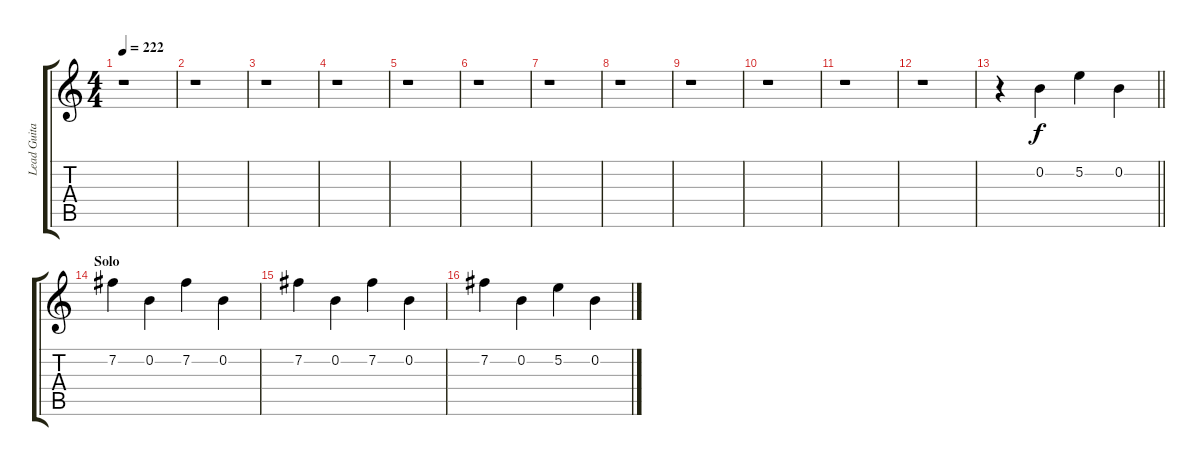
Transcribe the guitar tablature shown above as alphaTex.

\track ("Lead Guitar" "Lead Guita") {instrument distortionguitar}
\staff {score tabs}
\tuning (E4 B3 G3 D3 A2 E2) {hide}
\ts (4 4)
\tempo 222
\clef g2
\ks c
r.1{dy f} |
r.1 |
r.1 |
r.1 |
r.1 |
r.1 |
r.1 |
r.1 |
r.1 |
r.1 |
r.1 |
r.1 |
\barLineRight lightlight
r.4{volume 12} 0.2.4 5.2.4 0.2.4 |
\section ("" "Solo")
7.2.4 0.2.4 7.2.4 0.2.4 |
7.2.4 0.2.4 7.2.4 0.2.4 |
7.2.4 0.2.4 5.2.4 0.2.4
